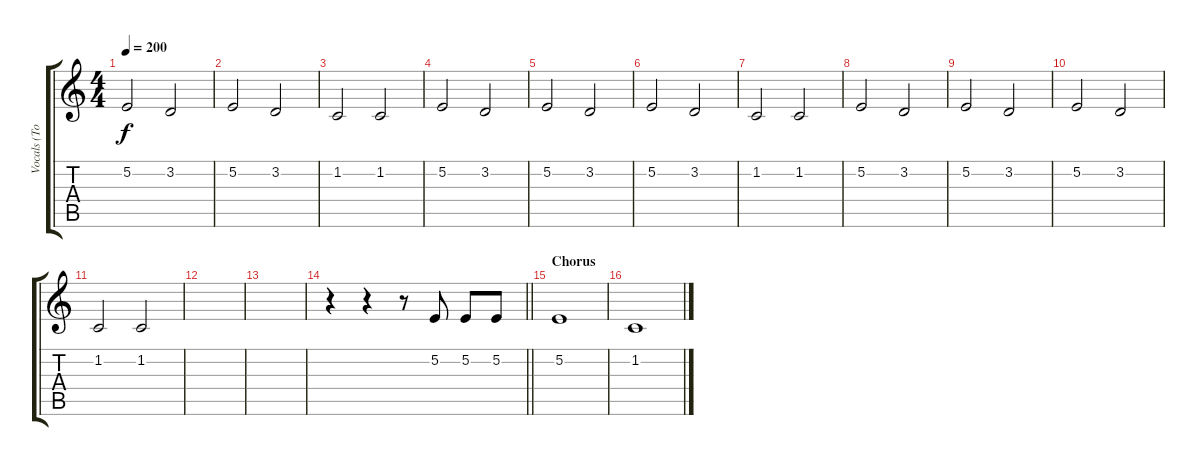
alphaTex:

\track ("Vocals (Tom)" "Vocals (To") {instrument clarinet}
\staff {score tabs}
\tuning (E4 B3 G3 D3 A2 E2) {hide}
\ts (4 4)
\tempo 200
\clef g2
\ks c
5.2.2{dy f} 3.2.2 |
5.2.2 3.2.2 |
1.2.2 1.2.2 |
5.2.2 3.2.2 |
5.2.2 3.2.2 |
5.2.2 3.2.2 |
1.2.2 1.2.2 |
5.2.2 3.2.2 |
5.2.2 3.2.2 |
5.2.2 3.2.2 |
1.2.2 1.2.2 |
|
|
\barLineRight lightlight
r.4 r.4 r.8 5.2.8 5.2.8 5.2.8 |
\section ("" "Chorus")
5.2.1 |
1.2.1
